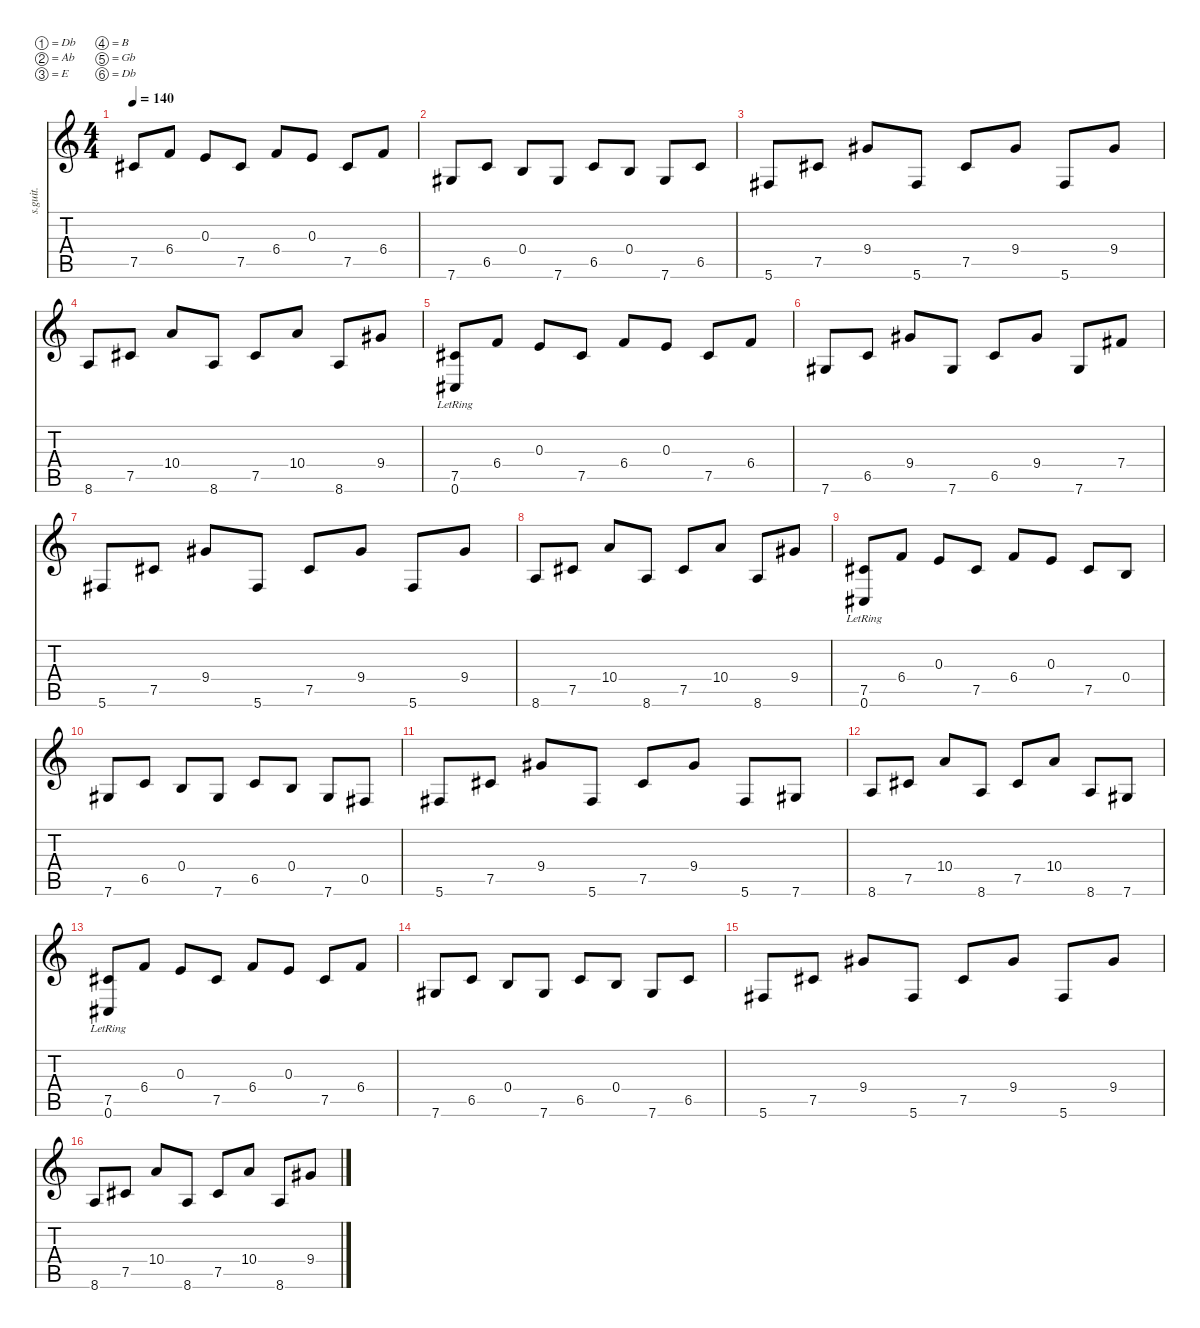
\defaultSystemsLayout 4
\hideDynamics
\bracketExtendMode nobrackets
\track ("Steel Guitar" "s.guit.") {instrument acousticguitarsteel}
\staff {score tabs}
\tuning (Db4 Ab3 E3 B2 Gb2 Db2)
\ts (4 4)
\tempo 140
\clef g2
\ks c
7.5{acc #}.8{dy mf instrument acousticguitarsteel beam Up} 6.4.8{beam Up} 0.3.8{beam Up} 7.5{acc #}.8{beam Up} 6.4.8{beam Up} 0.3.8{beam Up} 7.5{acc #}.8{beam Up} 6.4.8{beam Up} |
7.6{acc #}.8{beam Up} 6.5.8{beam Up} 0.4.8{beam Up} 7.6{acc #}.8{beam Up} 6.5.8{beam Up} 0.4.8{beam Up} 7.6{acc #}.8{beam Up} 6.5.8{beam Up} |
5.6{acc #}.8{beam Up} 7.5{acc #}.8{beam Up} 9.4{acc #}.8{beam Up} 5.6{acc #}.8{beam Up} 7.5{acc #}.8{beam Up} 9.4{acc #}.8{beam Up} 5.6{acc #}.8{beam Up} 9.4{acc #}.8{beam Up} |
8.6.8{beam Up} 7.5{acc #}.8{beam Up} 10.4.8{beam Up} 8.6.8{beam Up} 7.5{acc #}.8{beam Up} 10.4.8{beam Up} 8.6.8{beam Up} 9.4{acc #}.8{beam Up} |
(7.5{acc #} 0.6{lr acc #}).8{beam Up} 6.4.8{beam Up} 0.3.8{beam Up} 7.5{acc #}.8{beam Up} 6.4.8{beam Up} 0.3.8{beam Up} 7.5{acc #}.8{beam Up} 6.4.8{beam Up} |
7.6{acc #}.8{beam Up} 6.5.8{beam Up} 9.4{acc #}.8{beam Up} 7.6{acc #}.8{beam Up} 6.5.8{beam Up} 9.4{acc #}.8{beam Up} 7.6{acc #}.8{beam Up} 7.4{acc #}.8{beam Up} |
5.6{acc #}.8{beam Up} 7.5{acc #}.8{beam Up} 9.4{acc #}.8{beam Up} 5.6{acc #}.8{beam Up} 7.5{acc #}.8{beam Up} 9.4{acc #}.8{beam Up} 5.6{acc #}.8{beam Up} 9.4{acc #}.8{beam Up} |
8.6.8{beam Up} 7.5{acc #}.8{beam Up} 10.4.8{beam Up} 8.6.8{beam Up} 7.5{acc #}.8{beam Up} 10.4.8{beam Up} 8.6.8{beam Up} 9.4{acc #}.8{beam Up} |
(7.5{acc #} 0.6{lr acc #}).8{beam Up} 6.4.8{beam Up} 0.3.8{beam Up} 7.5{acc #}.8{beam Up} 6.4.8{beam Up} 0.3.8{beam Up} 7.5{acc #}.8{beam Up} 0.4.8{beam Up} |
7.6{acc #}.8{beam Up} 6.5.8{beam Up} 0.4.8{beam Up} 7.6{acc #}.8{beam Up} 6.5.8{beam Up} 0.4.8{beam Up} 7.6{acc #}.8{beam Up} 0.5{acc #}.8{beam Up} |
5.6{acc #}.8{beam Up} 7.5{acc #}.8{beam Up} 9.4{acc #}.8{beam Up} 5.6{acc #}.8{beam Up} 7.5{acc #}.8{beam Up} 9.4{acc #}.8{beam Up} 5.6{acc #}.8{beam Up} 7.6{acc #}.8{beam Up} |
8.6.8{beam Up} 7.5{acc #}.8{beam Up} 10.4.8{beam Up} 8.6.8{beam Up} 7.5{acc #}.8{beam Up} 10.4.8{beam Up} 8.6.8{beam Up} 7.6{acc #}.8{beam Up} |
(7.5{acc #} 0.6{lr acc #}).8{beam Up} 6.4.8{beam Up} 0.3.8{beam Up} 7.5{acc #}.8{beam Up} 6.4.8{beam Up} 0.3.8{beam Up} 7.5{acc #}.8{beam Up} 6.4.8{beam Up} |
7.6{acc #}.8{beam Up} 6.5.8{beam Up} 0.4.8{beam Up} 7.6{acc #}.8{beam Up} 6.5.8{beam Up} 0.4.8{beam Up} 7.6{acc #}.8{beam Up} 6.5.8{beam Up} |
5.6{acc #}.8{beam Up} 7.5{acc #}.8{beam Up} 9.4{acc #}.8{beam Up} 5.6{acc #}.8{beam Up} 7.5{acc #}.8{beam Up} 9.4{acc #}.8{beam Up} 5.6{acc #}.8{beam Up} 9.4{acc #}.8{beam Up} |
8.6.8{beam Up} 7.5{acc #}.8{beam Up} 10.4.8{beam Up} 8.6.8{beam Up} 7.5{acc #}.8{beam Up} 10.4.8{beam Up} 8.6.8{beam Up} 9.4{acc #}.8{beam Up}
